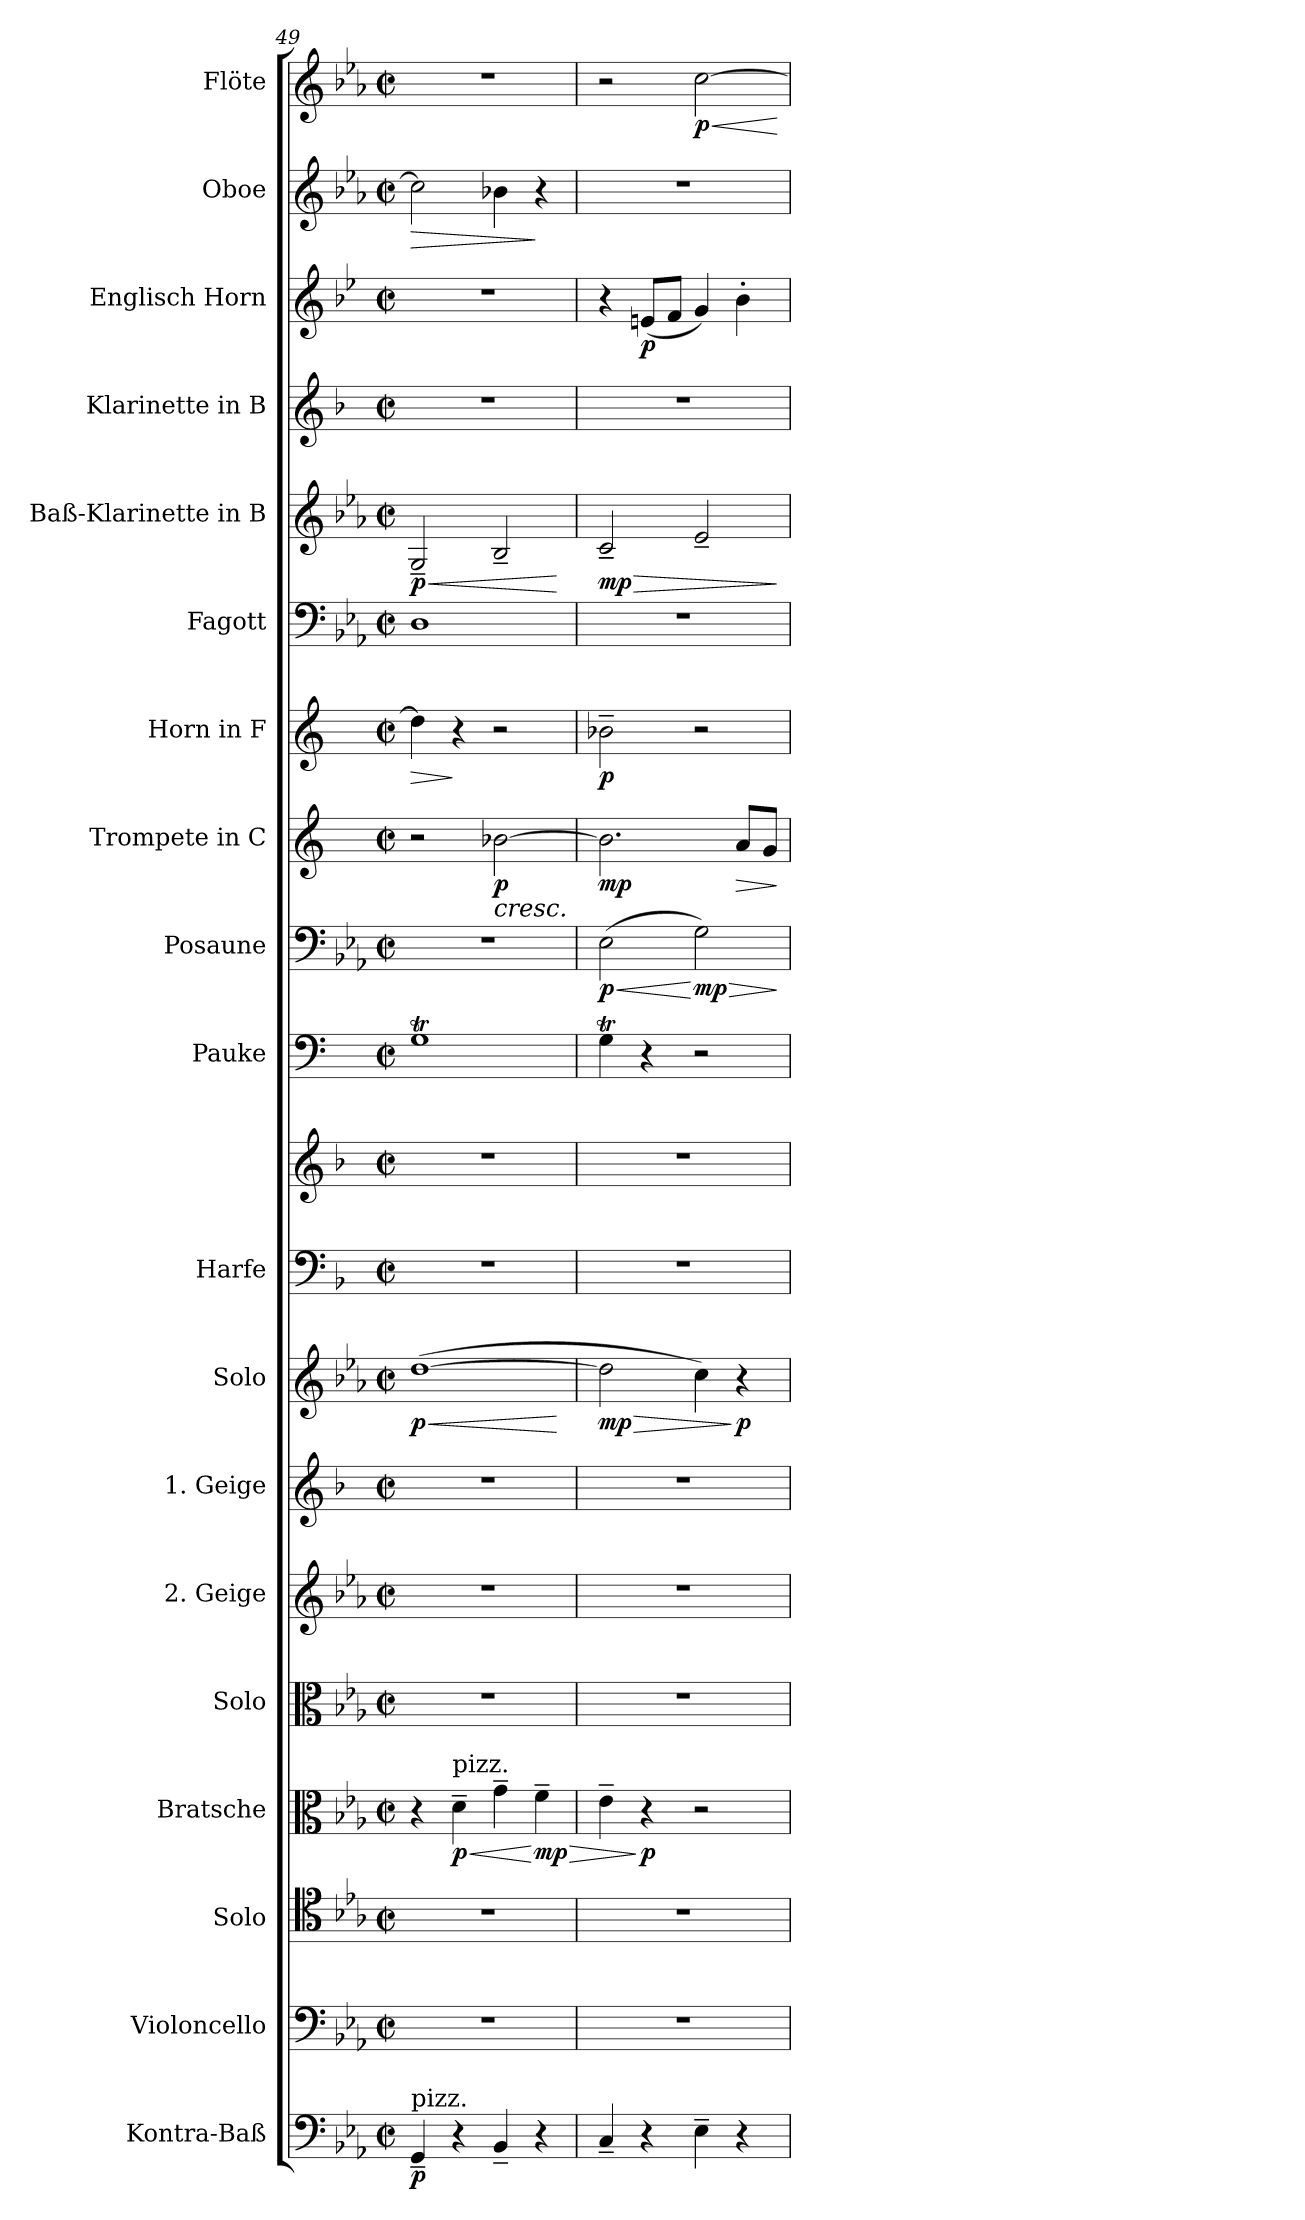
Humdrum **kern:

**kern	**dynam	**kern	**kern	**kern	**dynam	**kern	**kern	**kern	**kern	**dynam	**kern	**kern	**kern	**kern	**dynam	**kern	**dynam	**kern	**dynam	**kern	**kern	**dynam	**kern	**kern	**dynam	**kern	**dynam	**kern	**dynam
*part19	*part19	*part18	*part17	*part16	*part16	*part15	*part14	*part13	*part12	*part12	*part11	*part11	*part10	*part9	*part9	*part8	*part8	*part7	*part7	*part6	*part5	*part5	*part4	*part3	*part3	*part2	*part2	*part1	*part1
*staff20	*staff20	*staff19	*staff18	*staff17	*staff17	*staff16	*staff15	*staff14	*staff13	*staff13	*staff12	*staff11	*staff10	*staff9	*staff9	*staff8	*staff8	*staff7	*staff7	*staff6	*staff5	*staff5	*staff4	*staff3	*staff3	*staff2	*staff2	*staff1	*staff1
*I"Kontra-Baß	*	*I"Violoncello	*I"Solo	*I"Bratsche	*	*I"Solo	*I"2. Geige	*I"1. Geige	*I"Solo	*	*I"Harfe	*	*I"Pauke	*I"Posaune	*	*I"Trompete in C	*	*I"Horn in F	*	*I"Fagott	*I"Baß-Klarinette in B	*	*I"Klarinette in B	*I"Englisch Horn	*	*I"Oboe	*	*I"Flöte	*
*	*	*I'Vlc.	*I'Solo	*I'Br.	*	*I'Solo	*I'2. Gg	*I'1. Gg.	*I'Solo	*	*I'Hrf.	*	*I'Pk.	*I'Pos.	*	*I'Trp.	*	*I'Hr. F	*	*I'Fg.	*	*	*I'Kl. B	*I'E. H.	*	*I'Ob.	*	*I'Fl.	*
*clefF4	*	*clefF4	*clefC4	*clefC3	*	*clefC3	*clefG2	*clefG2	*clefG2	*	*clefF4	*clefG2	*clefF4	*clefF4	*	*clefG2	*	*clefG2	*	*clefF4	*clefG2	*	*clefG2	*clefG2	*	*clefG2	*	*clefG2	*
*ITrd7c12	*	*	*	*	*	*	*	*ITrd1c2	*	*	*ITrd1c2	*ITrd1c2	*	*	*	*	*	*ITrd4c7	*	*	*ITrd8c14	*	*ITrd1c2	*ITrd4c7	*	*	*	*	*
*k[b-e-a-]	*	*k[b-e-a-]	*k[b-e-a-]	*k[b-e-a-]	*	*k[b-e-a-]	*k[b-e-a-]	*k[b-e-a-]	*k[b-e-a-]	*	*k[b-e-a-]	*k[b-e-a-]	*k[]	*k[b-e-a-]	*	*k[]	*	*k[b-]	*	*k[b-e-a-]	*k[b-e-a-]	*	*k[b-e-a-]	*k[b-e-a-]	*	*k[b-e-a-]	*	*k[b-e-a-]	*
*M2/2	*	*M2/2	*M2/2	*M2/2	*	*M2/2	*M2/2	*M2/2	*M2/2	*	*M2/2	*M2/2	*M2/2	*M2/2	*	*M2/2	*	*M2/2	*	*M2/2	*M2/2	*	*M2/2	*M2/2	*	*M2/2	*	*M2/2	*
*met(c|)	*	*met(c|)	*met(c|)	*met(c|)	*	*met(c|)	*met(c|)	*met(c|)	*met(c|)	*	*met(c|)	*met(c|)	*met(c|)	*met(c|)	*	*met(c|)	*	*met(c|)	*	*met(c|)	*met(c|)	*	*met(c|)	*met(c|)	*	*met(c|)	*	*met(c|)	*
*MM120	*	*MM120	*MM120	*MM120	*	*MM120	*MM120	*MM120	*MM120	*	*MM120	*MM120	*MM120	*MM120	*	*MM120	*	*MM120	*	*MM120	*MM120	*	*MM120	*MM120	*	*MM120	*	*MM120	*
=49	=49	=49	=49	=49	=49	=49	=49	=49	=49	=49	=49	=49	=49	=49	=49	=49	=49	=49	=49	=49	=49	=49	=49	=49	=49	=49	=49	=49	=49
!LO:TX:a:t=pizz.	!	!	!	!	!	!	!	!	!	!	!	!	!	!	!	!	!	!	!	!	!	!	!	!	!	!	!	!	!
!	!LO:DY:b	!	!	!	!	!	!	!	!	!LO:HP:b	!	!	!	!	!	!	!	!	!LO:HP:b	!	!	!LO:HP:b	!	!	!	!	!LO:HP:b	!	!
!	!	!	!	!	!	!	!	!	!	!LO:DY:n=1:b	!	!	!	!	!	!	!	!	!	!	!	!LO:DY:n=1:b	!	!	!	!	!	!	!
4GGG~/	p	1r	1r	4r	.	1r	1r	1r	(>[1dd	< p	1r	1r	1GT	1r	.	2r	.	4g\]	>	1D	2GG~/	< p	1r	1r	.	2cc\]	>	1r	.
!	!	!	!	!LO:TX:a:t=pizz.	!	!	!	!	!	!	!	!	!	!	!	!	!	!	!	!	!	!	!	!	!	!	!	!	!
!	!	!	!	!	!LO:HP:b	!	!	!	!	!	!	!	!	!	!	!	!	!	!	!	!	!	!	!	!	!	!	!	!
!	!	!	!	!	!LO:DY:n=1:b	!	!	!	!	!	!	!	!	!	!	!	!	!	!	!	!	!	!	!	!	!	!	!	!
4r	.	.	.	4d~\	< p	.	.	.	.	.	.	.	.	.	.	.	.	4r	]	.	.	.	.	.	.	.	.	.	.
!	!	!	!	!	!	!	!	!	!	!	!	!	!	!	!	!	!LO:HP:b	!	!	!	!	!	!	!	!	!	!	!	!
!	!	!	!	!	!	!	!	!	!	!	!	!	!	!	!	!	!LO:DY:n=1:b	!	!	!	!	!	!	!	!	!	!	!	!
4BBB-~/	.	.	.	4g~\	.	.	.	.	.	.	.	.	.	.	.	[2b-X\	< p	2r	.	.	2BB-~/	.	.	.	.	4b-X\	.	.	.
!	!	!	!	!	!LO:HP:n=1:b	!	!	!	!	!	!	!	!	!	!	!	!	!	!	!	!	!	!	!	!	!	!	!	!
!	!	!	!	!	!LO:DY:n=2:b	!	!	!	!	!	!	!	!	!	!	!	!	!	!	!	!	!	!	!	!	!	!	!	!
4r	.	.	.	4f~\	[ > mp	.	.	.	.	.	.	.	.	.	.	.	.	.	.	.	.	.	.	.	.	4r	]	.	.
.	.	.	.	.	.	.	.	.	.	[	.	.	.	.	.	.	.	.	.	.	.	[	.	.	.	.	.	.	.
=50	=50	=50	=50	=50	=50	=50	=50	=50	=50	=50	=50	=50	=50	=50	=50	=50	=50	=50	=50	=50	=50	=50	=50	=50	=50	=50	=50	=50	=50
!	!	!	!	!	!	!	!	!	!	!LO:HP:b	!	!	!	!	!LO:HP:b	!	!	!	!	!	!	!LO:HP:b	!	!	!	!	!	!	!
!	!	!	!	!	!	!	!	!	!	!LO:DY:n=1:b	!	!	!	!	!LO:DY:n=1:b	!	!LO:DY:b	!	!LO:DY:b	!	!	!LO:DY:n=1:b	!	!	!	!	!	!	!
4CC~/	.	1r	1r	4e-~\	.	1r	1r	1r	2dd\]	> mp	1r	1r	4GT\	(>2E-\	< p	2.b-\]	mp	2e-X~\	p	1r	2C~/	> mp	1r	4r	.	1r	.	2r	.
!	!	!	!	!	!LO:DY:n=1:b	!	!	!	!	!	!	!	!	!	!	!	!	!	!	!	!	!	!	!	!LO:DY:b	!	!	!	!
4r	.	.	.	4r	] p	.	.	.	.	.	.	.	4r	.	.	.	.	.	.	.	.	.	.	(<8An/L	p	.	.	.	.
.	.	.	.	.	.	.	.	.	.	.	.	.	.	.	.	.	.	.	.	.	.	.	.	8B-/J	.	.	.	.	.
!	!	!	!	!	!	!	!	!	!	!	!	!	!	!	!LO:HP:n=1:b	!	!	!	!	!	!	!	!	!	!	!	!	!	!LO:HP:b
!	!	!	!	!	!	!	!	!	!	!	!	!	!	!	!LO:DY:n=2:b	!	!	!	!	!	!	!	!	!	!	!	!	!	!LO:DY:n=1:b
4EE-~\	.	.	.	2r	.	.	.	.	4cc\)	.	.	.	2r	2G\)	[ > mp	.	.	2r	.	.	2E-~/	.	.	4c/)	.	.	.	[2cc\	< p
!	!	!	!	!	!	!	!	!	!	!LO:DY:n=2:b	!	!	!	!	!	!	!LO:HP:n=1:b	!	!	!	!	!	!	!	!	!	!	!	!
4r	.	.	.	.	.	.	.	.	4r	] p	.	.	.	.	.	8a/L	[ >	.	.	.	.	.	.	4e-'\	.	.	.	.	.
.	.	.	.	.	.	.	.	.	.	.	.	.	.	.	.	8g/J	.	.	.	.	.	.	.	.	.	.	.	.	.
.	.	.	.	.	.	.	.	.	.	.	.	.	.	.	]	.	]	.	.	.	.	]	.	.	.	.	.	.	[
=	=	=	=	=	=	=	=	=	=	=	=	=	=	=	=	=	=	=	=	=	=	=	=	=	=	=	=	=	=
*-	*-	*-	*-	*-	*-	*-	*-	*-	*-	*-	*-	*-	*-	*-	*-	*-	*-	*-	*-	*-	*-	*-	*-	*-	*-	*-	*-	*-	*-
